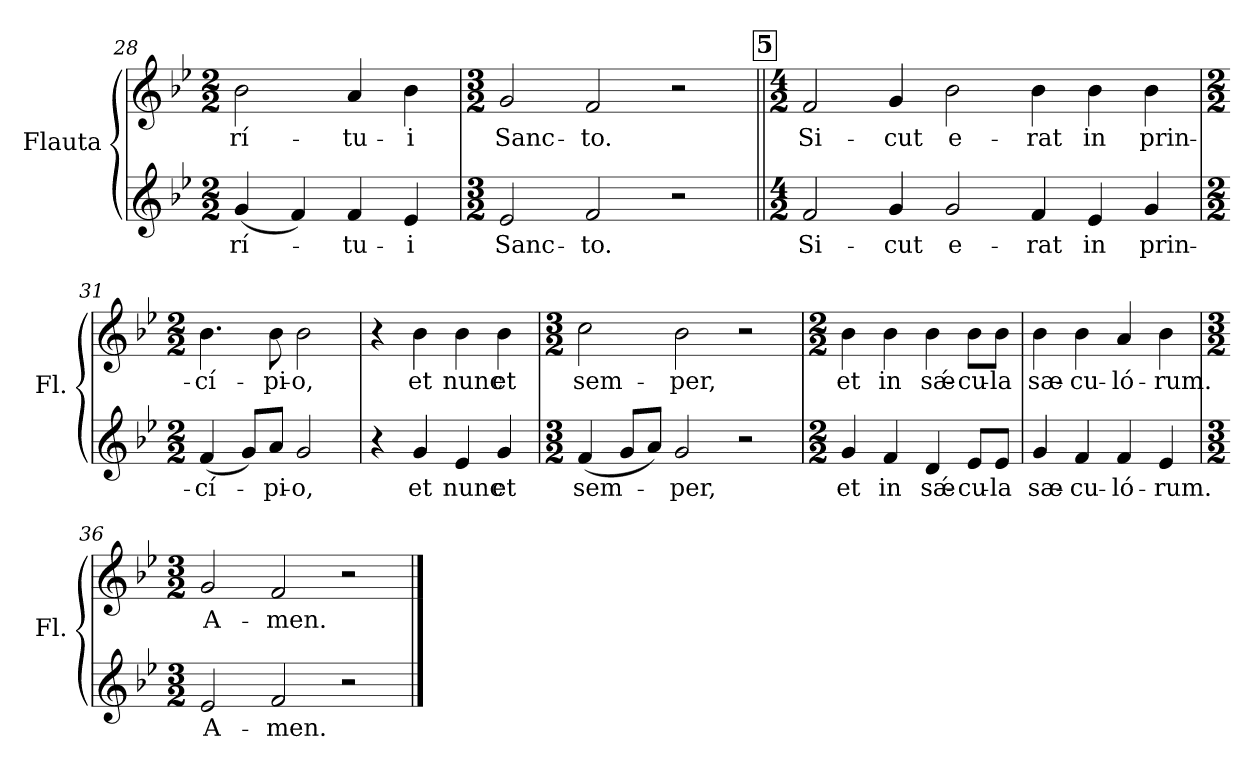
**kern	**text	**kern	**text
*part2	*part2	*part1	*part1
*staff2	*staff2	*staff1	*staff1
*I"Flauta	*	*I"Flauta	*
*I'Fl.	*	*I'Fl.	*
*clefG2	*	*clefG2	*
*k[b-e-]	*	*k[b-e-]	*
*B-:	*	*B-:	*
*M2/2	*	*M2/2	*
=28	=28	=28	=28
!	!LO:LY:b:color=#000000	!	!
!	!	!	!LO:LY:b:color=#000000
(4gi/	-rí-	2b-i\	-rí-
4fi/)	.	.	.
!	!LO:LY:b:color=#000000	!	!
!	!	!	!LO:LY:b:color=#000000
4fi/	-tu-	4ai/	-tu-
!	!LO:LY:b:color=#000000	!	!
!	!	!	!LO:LY:b:color=#000000
4e-i/	-i	4b-i\	-i
=29	=29	=29	=29
*M3/2	*	*M3/2	*
!	!LO:LY:b:color=#000000	!	!
!	!	!	!LO:LY:b:color=#000000
2e-i/	Sanc-	2gi/	Sanc-
!	!LO:LY:b:color=#000000	!	!
!	!	!	!LO:LY:b:color=#000000
2fi/	-to.	2fi/	-to.
2r	.	2r	.
!!LO:REH:place=s1:B:color=#000000:enc=box:fs=13.686:t=5
=30||	=30||	=30||	=30||
*M4/2	*	*M4/2	*
!	!LO:LY:b:color=#000000	!	!
!	!	!	!LO:LY:b:color=#000000
2fi/	Si-	2fi/	Si-
!	!LO:LY:b:color=#000000	!	!
!	!	!	!LO:LY:b:color=#000000
4gi/	-cut	4gi/	-cut
!	!LO:LY:b:color=#000000	!	!
!	!	!	!LO:LY:b:color=#000000
2gi/	e-	2b-i\	e-
!	!LO:LY:b:color=#000000	!	!
!	!	!	!LO:LY:b:color=#000000
4fi/	-rat	4b-i\	-rat
!	!LO:LY:b:color=#000000	!	!
!	!	!	!LO:LY:b:color=#000000
4e-i/	in	4b-i\	in
!	!LO:LY:b:color=#000000	!	!
!	!	!	!LO:LY:b:color=#000000
4gi/	prin-	4b-i\	prin-
!!LO:LB:g=z
=31	=31	=31	=31
*M2/2	*	*M2/2	*
!	!LO:LY:b:color=#000000	!	!
!	!	!	!LO:LY:b:color=#000000
(4fi/	-cí-	4.b-i\	-cí-
8gi/L)	.	.	.
!	!LO:LY:b:color=#000000	!	!
!	!	!	!LO:LY:b:color=#000000
8ai/J	-pi-	8b-i\	-pi-
!	!LO:LY:b:color=#000000	!	!
!	!	!	!LO:LY:b:color=#000000
2gi/	-o,	2b-i\	-o,
=32	=32	=32	=32
4r	.	4r	.
!	!LO:LY:b:color=#000000	!	!
!	!	!	!LO:LY:b:color=#000000
4gi/	et	4b-i\	et
!	!LO:LY:b:color=#000000	!	!
!	!	!	!LO:LY:b:color=#000000
4e-i/	nunc	4b-i\	nunc
!	!LO:LY:b:color=#000000	!	!
!	!	!	!LO:LY:b:color=#000000
4gi/	et	4b-i\	et
=33	=33	=33	=33
*M3/2	*	*M3/2	*
!	!LO:LY:b:color=#000000	!	!
!	!	!	!LO:LY:b:color=#000000
(4fi/	sem-	2cci\	sem-
8gi/L	.	.	.
8ai/J)	.	.	.
!	!LO:LY:b:color=#000000	!	!
!	!	!	!LO:LY:b:color=#000000
2gi/	-per,	2b-i\	-per,
2r	.	2r	.
=34	=34	=34	=34
*M2/2	*	*M2/2	*
!	!LO:LY:b:color=#000000	!	!
!	!	!	!LO:LY:b:color=#000000
4gi/	et	4b-i\	et
!	!LO:LY:b:color=#000000	!	!
!	!	!	!LO:LY:b:color=#000000
4fi/	in	4b-i\	in
!	!LO:LY:b:color=#000000	!	!
!	!	!	!LO:LY:b:color=#000000
4di/	sǽ-	4b-i\	sǽ-
!	!LO:LY:b:color=#000000	!	!
!	!	!	!LO:LY:b:color=#000000
8e-i/L	-cu-	8b-i\L	-cu-
!	!LO:LY:b:color=#000000	!	!
!	!	!	!LO:LY:b:color=#000000
8e-i/J	-la	8b-i\J	-la
=35	=35	=35	=35
!	!LO:LY:b:color=#000000	!	!
!	!	!	!LO:LY:b:color=#000000
4gi/	sæ-	4b-i\	sæ-
!	!LO:LY:b:color=#000000	!	!
!	!	!	!LO:LY:b:color=#000000
4fi/	-cu-	4b-i\	-cu-
!	!LO:LY:b:color=#000000	!	!
!	!	!	!LO:LY:b:color=#000000
4fi/	-ló-	4ai/	-ló-
!	!LO:LY:b:color=#000000	!	!
!	!	!	!LO:LY:b:color=#000000
4e-i/	-rum.	4b-i\	-rum.
=36	=36	=36	=36
*M3/2	*	*M3/2	*
!	!LO:LY:b:color=#000000	!	!
!	!	!	!LO:LY:b:color=#000000
2e-i/	A-	2gi/	A-
!	!LO:LY:b:color=#000000	!	!
!	!	!	!LO:LY:b:color=#000000
2fi/	-men.	2fi/	-men.
2r	.	2r	.
==	==	==	==
*-	*-	*-	*-
